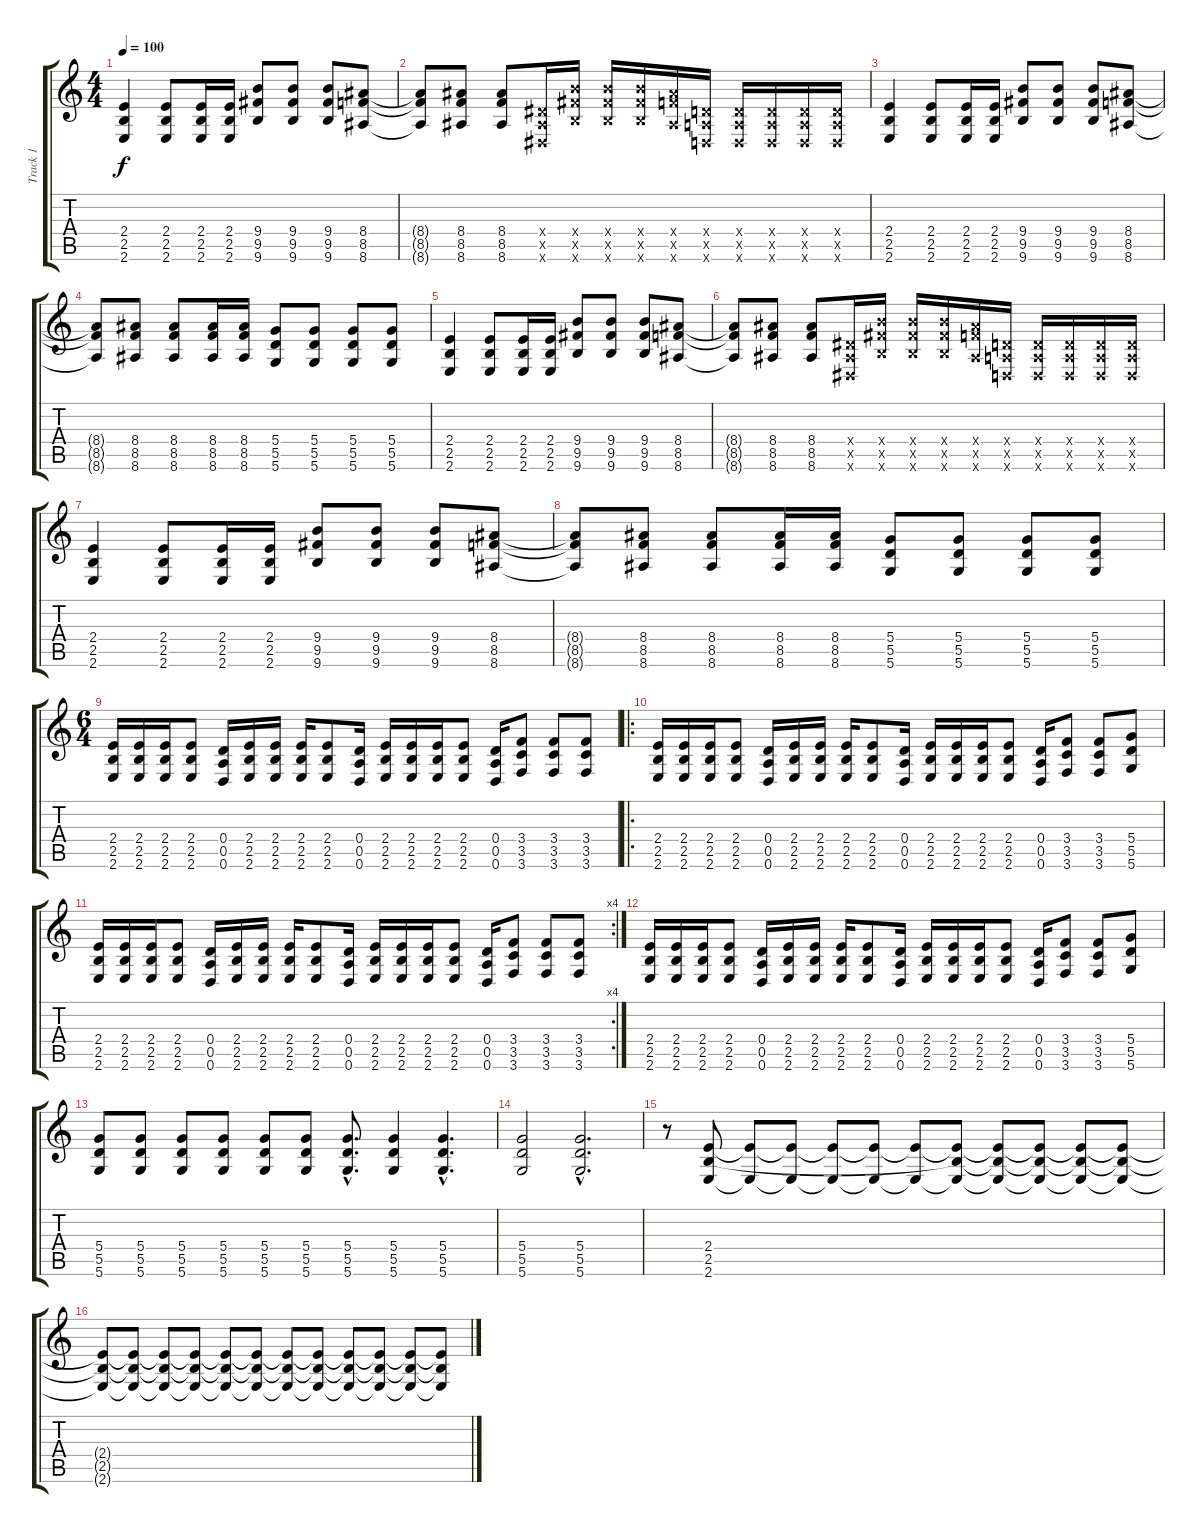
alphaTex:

\track ("Track 1" "Track 1") {instrument overdrivenguitar}
\staff {score tabs}
\tuning (E4 B3 G3 D3 A2 D2) {hide}
\ts (4 4)
\tempo 100
\clef g2
\ks c
(2.4 2.5 2.6).4{dy f} (2.4 2.5 2.6).8 (2.4 2.5 2.6).16 (2.4 2.5 2.6).16 (9.4 9.5 9.6).8 (9.4 9.5 9.6).8 (9.4 9.5 9.6).8 (8.4 8.5 8.6).8 |
(8.4{t} 8.5{t} 8.6{t}).8 (8.4 8.5 8.6).8 (8.4 8.5 8.6).8 (1.4{x} 1.5{x} 1.6{x}).16 (9.4{x} 9.5{x} 9.6{x}).16 (9.4{x} 9.5{x} 9.6{x}).16 (9.4{x} 9.5{x} 9.6{x}).16 (8.4{x} 8.5{x} 8.6{x}).16 (0.4{x} 0.5{x} 0.6{x}).16 (0.4{x} 0.5{x} 0.6{x}).16 (0.4{x} 0.5{x} 0.6{x}).16 (0.4{x} 0.5{x} 0.6{x}).16 (0.4{x} 0.5{x} 0.6{x}).16 |
(2.4 2.5 2.6).4 (2.4 2.5 2.6).8 (2.4 2.5 2.6).16 (2.4 2.5 2.6).16 (9.4 9.5 9.6).8 (9.4 9.5 9.6).8 (9.4 9.5 9.6).8 (8.4 8.5 8.6).8 |
(8.4{t} 8.5{t} 8.6{t}).8 (8.4 8.5 8.6).8 (8.4 8.5 8.6).8 (8.4 8.5 8.6).16 (8.4 8.5 8.6).16 (5.4 5.5 5.6).8 (5.4 5.5 5.6).8 (5.4 5.5 5.6).8 (5.4 5.5 5.6).8 |
(2.4 2.5 2.6).4 (2.4 2.5 2.6).8 (2.4 2.5 2.6).16 (2.4 2.5 2.6).16 (9.4 9.5 9.6).8 (9.4 9.5 9.6).8 (9.4 9.5 9.6).8 (8.4 8.5 8.6).8 |
(8.4{t} 8.5{t} 8.6{t}).8 (8.4 8.5 8.6).8 (8.4 8.5 8.6).8 (1.4{x} 1.5{x} 1.6{x}).16 (9.4{x} 9.5{x} 9.6{x}).16 (9.4{x} 9.5{x} 9.6{x}).16 (9.4{x} 9.5{x} 9.6{x}).16 (8.4{x} 8.5{x} 8.6{x}).16 (0.4{x} 0.5{x} 0.6{x}).16 (0.4{x} 0.5{x} 0.6{x}).16 (0.4{x} 0.5{x} 0.6{x}).16 (0.4{x} 0.5{x} 0.6{x}).16 (0.4{x} 0.5{x} 0.6{x}).16 |
(2.4 2.5 2.6).4 (2.4 2.5 2.6).8 (2.4 2.5 2.6).16 (2.4 2.5 2.6).16 (9.4 9.5 9.6).8 (9.4 9.5 9.6).8 (9.4 9.5 9.6).8 (8.4 8.5 8.6).8 |
(8.4{t} 8.5{t} 8.6{t}).8 (8.4 8.5 8.6).8 (8.4 8.5 8.6).8 (8.4 8.5 8.6).16 (8.4 8.5 8.6).16 (5.4 5.5 5.6).8 (5.4 5.5 5.6).8 (5.4 5.5 5.6).8 (5.4 5.5 5.6).8 |
\ts (6 4)
(2.4 2.5 2.6).16 (2.4 2.5 2.6).16 (2.4 2.5 2.6).16 (2.4 2.5 2.6).8 (0.4 0.5 0.6).16 (2.4 2.5 2.6).16 (2.4 2.5 2.6).16 (2.4 2.5 2.6).16 (2.4 2.5 2.6).8 (0.4 0.5 0.6).16 (2.4 2.5 2.6).16 (2.4 2.5 2.6).16 (2.4 2.5 2.6).16 (2.4 2.5 2.6).8 (0.4 0.5 0.6).16 (3.4 3.5 3.6).8 (3.4 3.5 3.6).8 (3.4 3.5 3.6).8 |
\ro
(2.4 2.5 2.6).16 (2.4 2.5 2.6).16 (2.4 2.5 2.6).16 (2.4 2.5 2.6).8 (0.4 0.5 0.6).16 (2.4 2.5 2.6).16 (2.4 2.5 2.6).16 (2.4 2.5 2.6).16 (2.4 2.5 2.6).8 (0.4 0.5 0.6).16 (2.4 2.5 2.6).16 (2.4 2.5 2.6).16 (2.4 2.5 2.6).16 (2.4 2.5 2.6).8 (0.4 0.5 0.6).16 (3.4 3.5 3.6).8 (3.4 3.5 3.6).8 (5.4 5.5 5.6).8 |
\rc 4
(2.4 2.5 2.6).16 (2.4 2.5 2.6).16 (2.4 2.5 2.6).16 (2.4 2.5 2.6).8 (0.4 0.5 0.6).16 (2.4 2.5 2.6).16 (2.4 2.5 2.6).16 (2.4 2.5 2.6).16 (2.4 2.5 2.6).8 (0.4 0.5 0.6).16 (2.4 2.5 2.6).16 (2.4 2.5 2.6).16 (2.4 2.5 2.6).16 (2.4 2.5 2.6).8 (0.4 0.5 0.6).16 (3.4 3.5 3.6).8 (3.4 3.5 3.6).8 (3.4 3.5 3.6).8 |
(2.4 2.5 2.6).16 (2.4 2.5 2.6).16 (2.4 2.5 2.6).16 (2.4 2.5 2.6).8 (0.4 0.5 0.6).16 (2.4 2.5 2.6).16 (2.4 2.5 2.6).16 (2.4 2.5 2.6).16 (2.4 2.5 2.6).8 (0.4 0.5 0.6).16 (2.4 2.5 2.6).16 (2.4 2.5 2.6).16 (2.4 2.5 2.6).16 (2.4 2.5 2.6).8 (0.4 0.5 0.6).16 (3.4 3.5 3.6).8 (3.4 3.5 3.6).8 (5.4 5.5 5.6).8 |
(5.4 5.5 5.6).8 (5.4 5.5 5.6).8 (5.4 5.5 5.6).8 (5.4 5.5 5.6).8 (5.4 5.5 5.6).8 (5.4 5.5 5.6).8 (5.4{hac} 5.5{hac} 5.6{hac}).8{d} (5.4 5.5 5.6).4 (5.4{hac} 5.5{hac} 5.6{hac}).4{d} |
(5.4 5.5 5.6).2 (5.4{hac} 5.5{hac} 5.6{hac}).2{d} |
r.8 (2.4 2.5 2.6).8 (2.4{t} 2.6{t}).8 (2.4{t} 2.6{t}).8 (2.4{t} 2.6{t}).8 (2.4{t} 2.6{t}).8 (2.4{t} 2.6{t}).8 (2.4{t} 2.5{t} 2.6{t}).8 (2.4{t} 2.5{t} 2.6{t}).8 (2.4{t} 2.5{t} 2.6{t}).8 (2.4{t} 2.5{t} 2.6{t}).8 (2.4{t} 2.5{t} 2.6{t}).8 |
(2.4{t} 2.5{t} 2.6{t}).8 (2.4{t} 2.5{t} 2.6{t}).8 (2.4{t} 2.5{t} 2.6{t}).8 (2.4{t} 2.5{t} 2.6{t}).8 (2.4{t} 2.5{t} 2.6{t}).8 (2.4{t} 2.5{t} 2.6{t}).8 (2.4{t} 2.5{t} 2.6{t}).8 (2.4{t} 2.5{t} 2.6{t}).8 (2.4{t} 2.5{t} 2.6{t}).8 (2.4{t} 2.5{t} 2.6{t}).8 (2.4{t} 2.5{t} 2.6{t}).8 (2.4{t} 2.5{t} 2.6{t}).8
